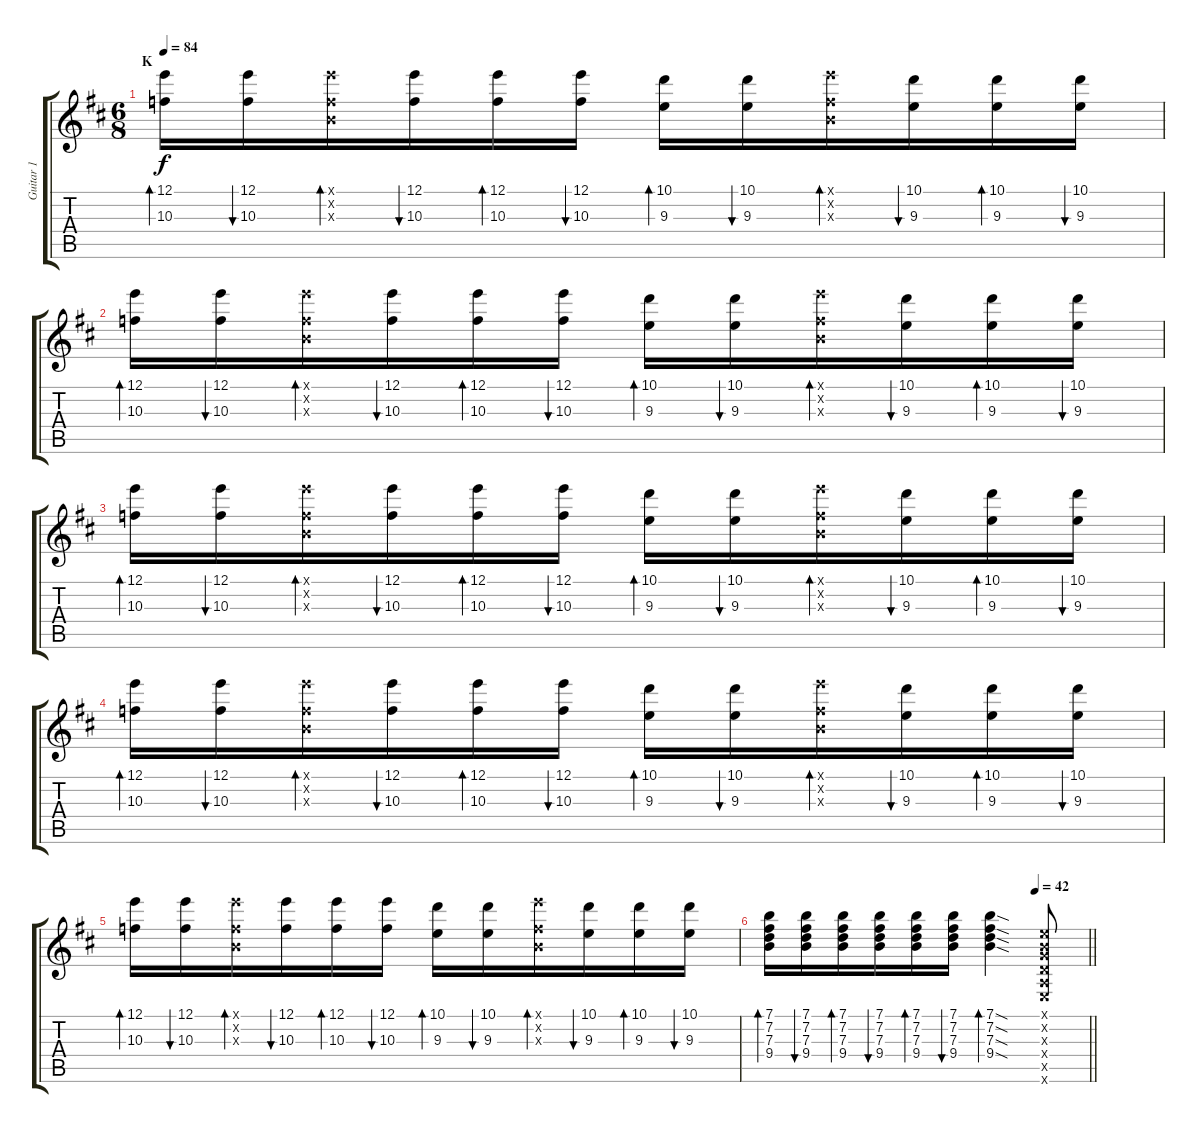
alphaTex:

\track ("Guitar 1" "Guitar 1") {instrument acousticguitarnylon}
\staff {score tabs}
\tuning (E4 B3 G3 D3 A2 E2) {hide}
\ts (6 8)
\section ("" "K")
\tempo 84
\clef g2
\ks d
(12.1 10.3).16{bd 30 dy f volume 16} (12.1 10.3).16{bu 30} (12.1{x} 0.2{x} 10.3{x}).16{bd 30} (12.1 10.3).16{bu 30} (12.1 10.3).16{bd 30} (12.1 10.3).16{bu 30} (10.1 9.3).16{bd 30} (10.1 9.3).16{bu 30} (12.1{x} 0.2{x} 10.3{x}).16{bd 30} (10.1 9.3).16{bu 30} (10.1 9.3).16{bd 30} (10.1 9.3).16{bu 30} |
(12.1 10.3).16{bd 30} (12.1 10.3).16{bu 30} (12.1{x} 0.2{x} 10.3{x}).16{bd 30} (12.1 10.3).16{bu 30} (12.1 10.3).16{bd 30} (12.1 10.3).16{bu 30} (10.1 9.3).16{bd 30} (10.1 9.3).16{bu 30} (12.1{x} 0.2{x} 10.3{x}).16{bd 30} (10.1 9.3).16{bu 30} (10.1 9.3).16{bd 30} (10.1 9.3).16{bu 30} |
(12.1 10.3).16{bd 30} (12.1 10.3).16{bu 30} (12.1{x} 0.2{x} 10.3{x}).16{bd 30} (12.1 10.3).16{bu 30} (12.1 10.3).16{bd 30} (12.1 10.3).16{bu 30} (10.1 9.3).16{bd 30} (10.1 9.3).16{bu 30} (12.1{x} 0.2{x} 10.3{x}).16{bd 30} (10.1 9.3).16{bu 30} (10.1 9.3).16{bd 30} (10.1 9.3).16{bu 30} |
(12.1 10.3).16{bd 30} (12.1 10.3).16{bu 30} (12.1{x} 0.2{x} 10.3{x}).16{bd 30} (12.1 10.3).16{bu 30} (12.1 10.3).16{bd 30} (12.1 10.3).16{bu 30} (10.1 9.3).16{bd 30} (10.1 9.3).16{bu 30} (12.1{x} 0.2{x} 10.3{x}).16{bd 30} (10.1 9.3).16{bu 30} (10.1 9.3).16{bd 30} (10.1 9.3).16{bu 30} |
(12.1 10.3).16{bd 30} (12.1 10.3).16{bu 30} (12.1{x} 0.2{x} 10.3{x}).16{bd 30} (12.1 10.3).16{bu 30} (12.1 10.3).16{bd 30} (12.1 10.3).16{bu 30} (10.1 9.3).16{bd 30} (10.1 9.3).16{bu 30} (12.1{x} 0.2{x} 10.3{x}).16{bd 30} (10.1 9.3).16{bu 30} (10.1 9.3).16{bd 30} (10.1 9.3).16{bu 30} |
\tempo (42 0.8333333333333334)
\barLineRight lightlight
(7.1 7.2 7.3 9.4).16{bd 30} (7.1 7.2 7.3 9.4).16{bu 30} (7.1 7.2 7.3 9.4).16{bd 30} (7.1 7.2 7.3 9.4).16{bu 30} (7.1 7.2 7.3 9.4).16{bd 30} (7.1 7.2 7.3 9.4).16{bu 30} (7.1{sod} 7.2{sod} 7.3{sod} 9.4{sod}).4{bd 30} (0.1{x} 0.2{x} 0.3{x} 0.4{x} 0.5{x} 0.6{x}).8
